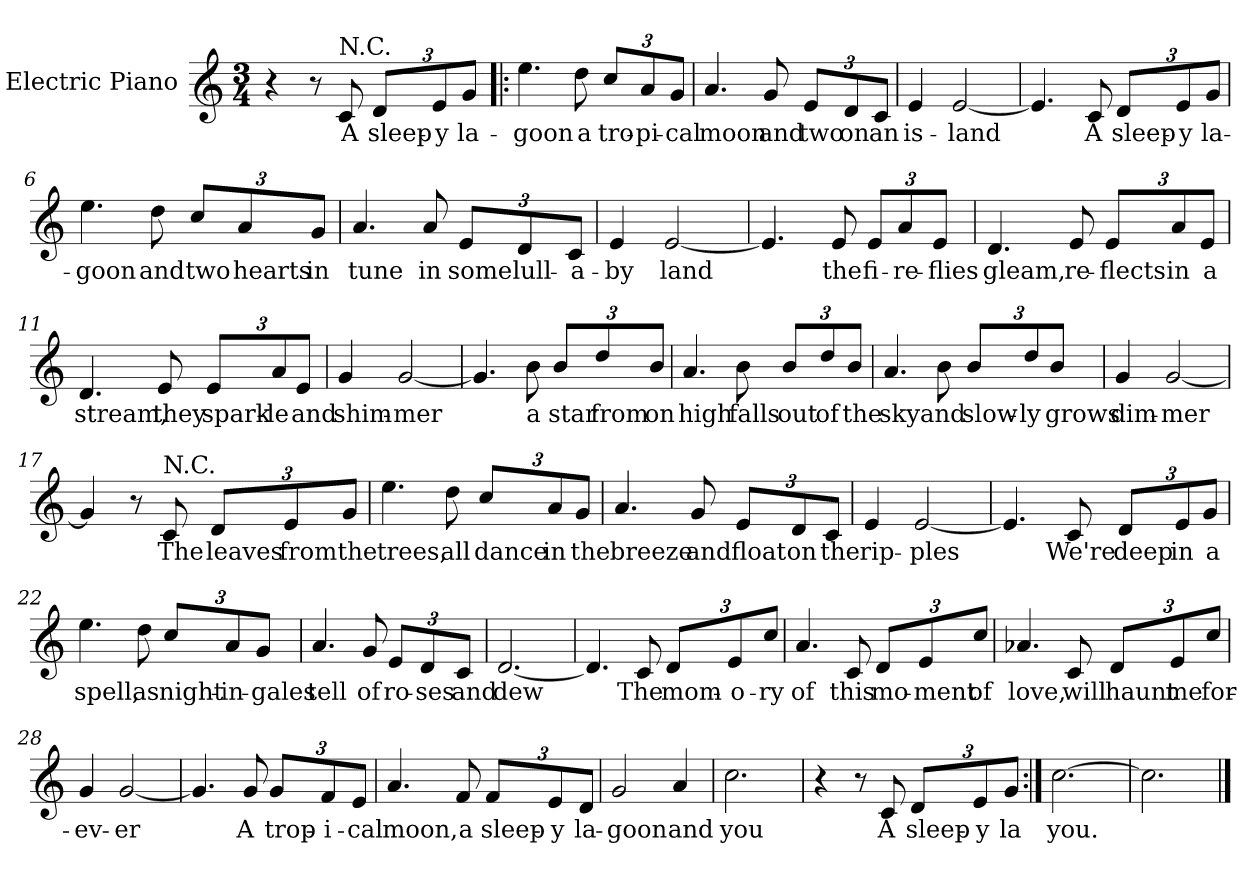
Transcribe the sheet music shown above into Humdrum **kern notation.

**kern	**text
*part1	*part1
*staff1	*staff1
*I"Electric Piano	*
*I'E.Pno	*
*clefG2	*
*k[]	*
*C:	*
*M3/4	*
=1	=1
4r	.
8r	.
!LO:TX:a:t=N.C.	!
8c/	A
*Xbrackettup	*
12d/L	sleep-
12e/	-y
12g/J	la-
=2!|:	=2!|:
4.ee\	-goon
8dd\	a
12cc/L	tro-
12a/	-pi-
12g/J	-cal
=3	=3
4.a/	moon
8g/	and
12e/L	two
12d/	on
12c/J	an
=4	=4
4e/	is-
[2e/	-land
!!LO:LB:g=z
=5	=5
4.e/]	.
8c/	A
12d/L	sleep-
12e/	-y
12g/J	la-
=6	=6
4.ee\	-goon
8dd\	and
12cc/L	two
12a/	hearts
12g/J	in
=7	=7
4.a/	tune
8a/	in
12e/L	some
12d/	lull-
12c/J	-a-
=8	=8
4e/	-by
[2e/	land
!!LO:LB:g=z
=9	=9
4.e/]	.
8e/	the
12e/L	fi-
12a/	-re-
12e/J	-flies
=10	=10
4.d/	gleam,
8e/	re-
12e/L	-flects
12a/	in
12e/J	a
=11	=11
4.d/	stream,
8e/	they
12e/L	spark-
12a/	-le
12e/J	and
=12	=12
4g/	shim-
[2g/	-mer
!!LO:LB:g=z
=13	=13
4.g/]	.
8b\	a
12b/L	star
12dd/	from
12b/J	on
=14	=14
4.a/	high
8b\	falls
12b/L	out
12dd/	of
12b/J	the
=15	=15
4.a/	sky
8b\	and
12b/L	slow-
12dd/	-ly
12b/J	grows
=16	=16
4g/	dim-
[2g/	-mer
!!LO:LB:g=z
=17	=17
4g/]	.
8r	.
!LO:TX:a:t=N.C.	!
8c/	The
12d/L	leaves
12e/	from
12g/J	the
=18	=18
4.ee\	trees,
8dd\	all
12cc/L	dance
12a/	in
12g/J	the
=19	=19
4.a/	breeze
8g/	and
12e/L	float
12d/	on
12c/J	the
!!LO:LB:g=z
=20	=20
4e/	rip-
[2e/	-ples
=21	=21
4.e/]	.
8c/	We're
12d/L	deep
12e/	in
12g/J	a
=22	=22
4.ee\	spell,
8dd\	as
12cc/L	night-
12a/	-in-
12g/J	-gales
=23	=23
4.a/	tell
8g/	of
12e/L	ro-
12d/	-ses
12c/J	and
=24	=24
[2.d/	dew
!!LO:LB:g=z
=25	=25
4.d/]	.
8c/	The
12d/L	mom-
12e/	-o-
12cc/J	-ry
=26	=26
4.a/	of
8c/	this
12d/L	mo-
12e/	-ment
12cc/J	of
=27	=27
4.a-X/	love,
8c/	will
12d/L	haunt
12e/	me
12cc/J	for-
=28	=28
4g/	-ev-
[2g/	-er
!!LO:LB:g=z
=29	=29
4.g/]	.
8g/	A
12g/L	trop-
12f/	-i-
12e/J	-cal
=30	=30
4.a/	moon,
8f/	a
12f/L	sleep-
12e/	-y
12d/J	la-
=31	=31
2g/	-goon
4a/	and
=32	=32
2.cc\	you
=33	=33
4r	.
8r	.
8c/	A
12d/L	sleep-
12e/	-y
12g/J	la
=34:|!	=34:|!
[2.cc\	you.
=35	=35
2.cc\]	.
==	==
*-	*-
